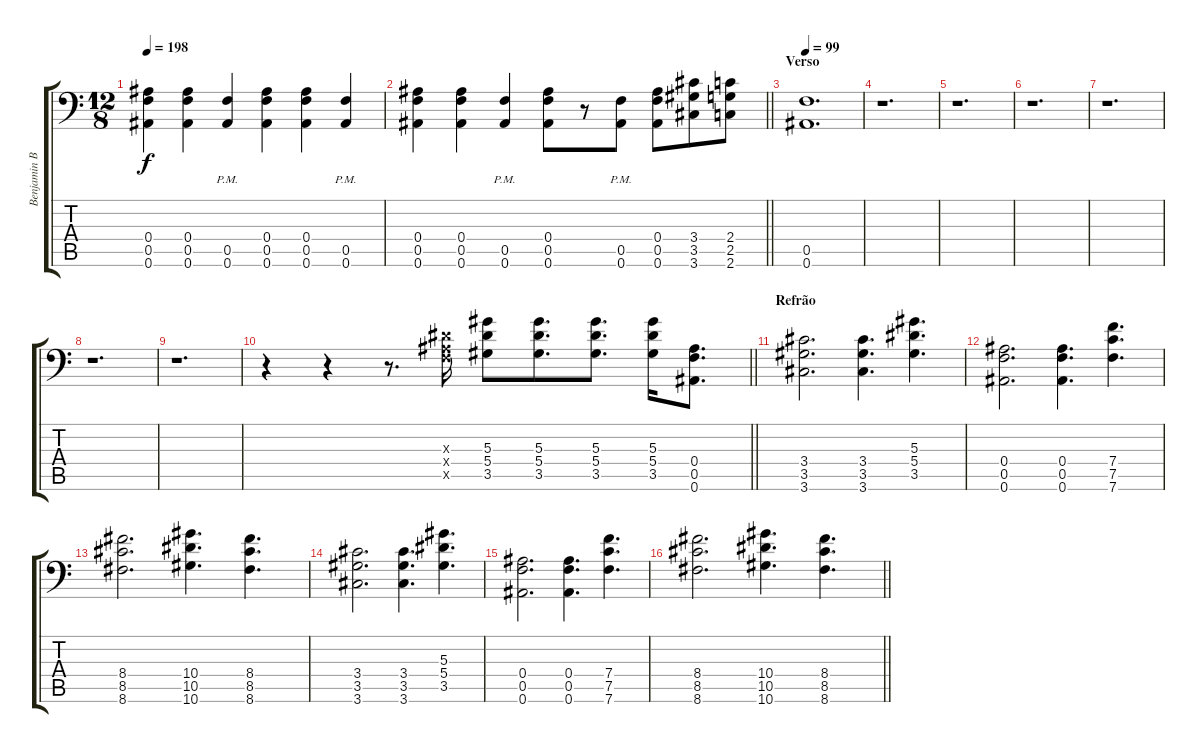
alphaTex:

\track ("Benjamin Burnley" "Benjamin B") {instrument distortionguitar}
\staff {score tabs}
\tuning (C4 G3 Eb3 Bb2 F2 Bb1) {hide}
\ts (12 8)
\tempo 198
\clef f4
\ks c
(0.4 0.5 0.6).4{dy f} (0.4 0.5 0.6).4 (0.5{pm} 0.6{pm}).4 (0.4 0.5 0.6).4 (0.4 0.5 0.6).4 (0.5{pm} 0.6{pm}).4 |
\barLineRight lightlight
(0.4 0.5 0.6).4 (0.4 0.5 0.6).4 (0.5{pm} 0.6{pm}).4 (0.4 0.5 0.6).8 r.8 (0.5{pm} 0.6{pm}).8 (0.4 0.5 0.6).8 (3.4 3.5 3.6).8 (2.4 2.5 2.6).8 |
\section ("" "Verso")
\tempo 99
(0.5 0.6).1{d} |
r.1{d} |
r.1{d} |
r.1{d} |
r.1{d} |
r.1{d} |
r.1{d} |
\barLineRight lightlight
r.4 r.4 r.8{d} (0.3{x} 0.4{x} 0.5{x}).16 (5.3 5.4 3.5).8 (5.3 5.4 3.5).8{d} (5.3 5.4 3.5).8{d} (5.3 5.4 3.5).16 (0.4 0.5 0.6).8{d} |
\section ("" "Refrão")
(3.4 3.5 3.6).2{d} (3.4 3.5 3.6).4{d} (5.3 5.4 3.5).4{d} |
(0.4 0.5 0.6).2{d} (0.4 0.5 0.6).4{d} (7.4 7.5 7.6).4{d} |
(8.4 8.5 8.6).2{d} (10.4 10.5 10.6).4{d} (8.4 8.5 8.6).4{d} |
(3.4 3.5 3.6).2{d} (3.4 3.5 3.6).4{d} (5.3 5.4 3.5).4{d} |
(0.4 0.5 0.6).2{d} (0.4 0.5 0.6).4{d} (7.4 7.5 7.6).4{d} |
\barLineRight lightlight
(8.4 8.5 8.6).2{d} (10.4 10.5 10.6).4{d} (8.4 8.5 8.6).4{d}
